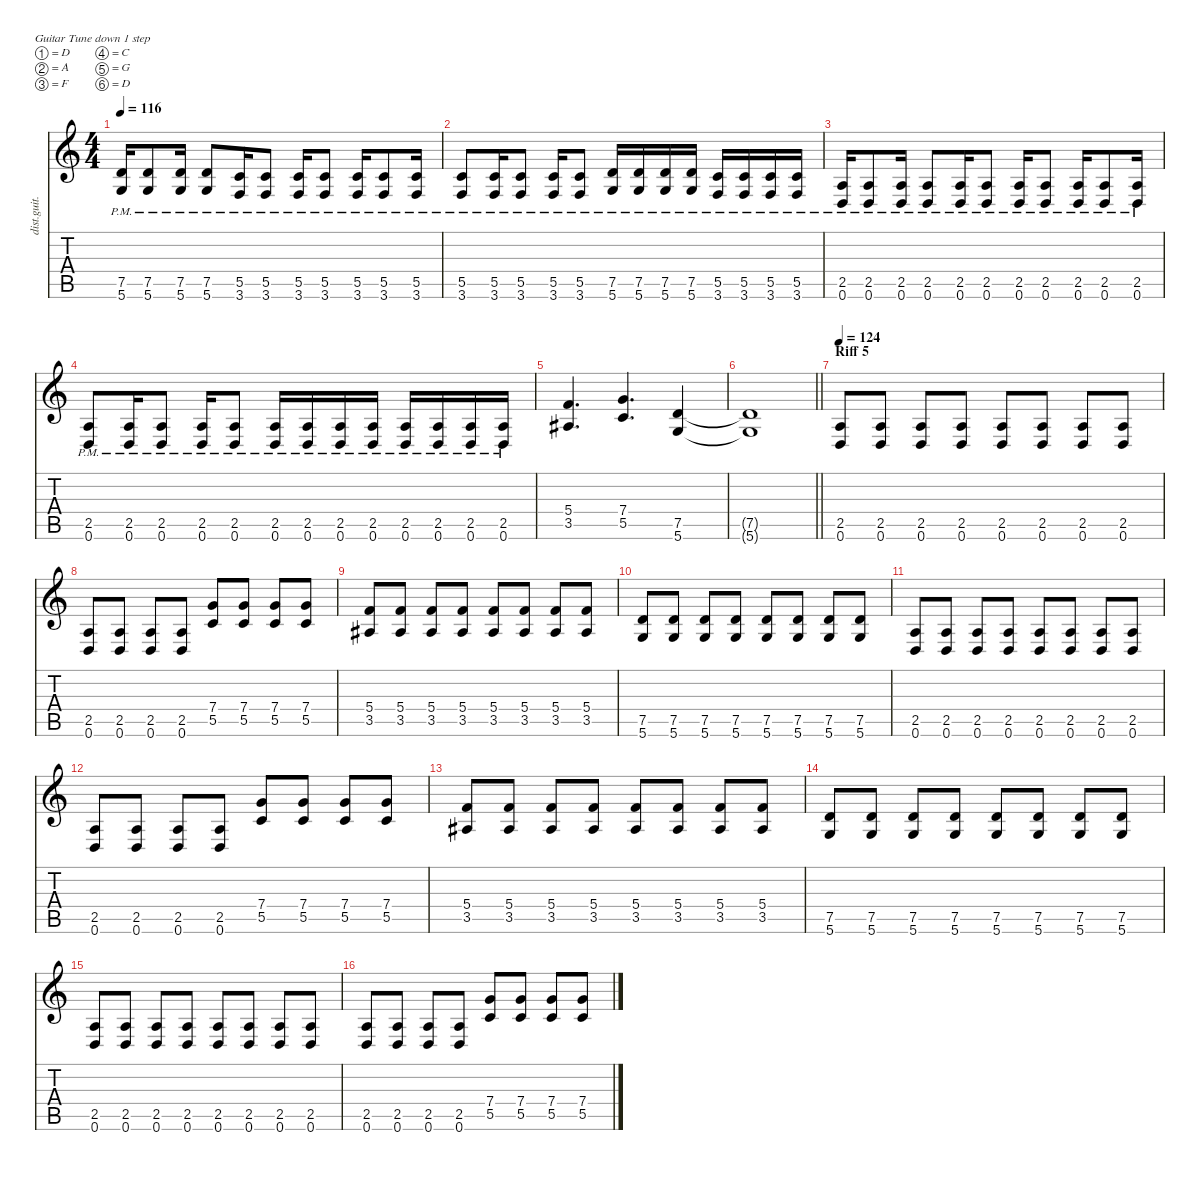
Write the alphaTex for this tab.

\defaultSystemsLayout 4
\hideDynamics
\bracketExtendMode nobrackets
\otherSystemsTrackNameOrientation horizontal
\track ("Rhytm guitar" "dist.guit.") {instrument distortionguitar}
\staff {score tabs}
\tuning (D4 A3 F3 C3 G2 D2)
\ts (4 4)
\tempo 116
\clef g2
\ks c
(7.5{pm} 5.6{pm}).16{dy f beam Up} (7.5{pm} 5.6{pm}).8{beam Up} (7.5{pm} 5.6{pm}).16{beam Up} (7.5{pm} 5.6{pm}).8{beam Up} (5.5{pm} 3.6{pm}).16{beam Up} (5.5{pm} 3.6{pm}).8{beam Up} (5.5{pm} 3.6{pm}).16{beam Up} (5.5{pm} 3.6{pm}).8{beam Up} (5.5{pm} 3.6{pm}).16{beam Up} (5.5{pm} 3.6{pm}).8{beam Up} (5.5{pm} 3.6{pm}).16{beam Up} |
(5.5{pm} 3.6{pm}).8{beam Up} (5.5{pm} 3.6{pm}).16{beam Up} (5.5{pm} 3.6{pm}).8{beam Up} (5.5{pm} 3.6{pm}).16{beam Up} (5.5{pm} 3.6{pm}).8{beam Up} (7.5{pm} 5.6).16{beam Up} (7.5{pm} 5.6{pm}).16{beam Up} (7.5{pm} 5.6{pm}).16{beam Up} (7.5{pm} 5.6{pm}).16{beam Up} (5.5{pm} 3.6{pm}).16{beam Up} (5.5{pm} 3.6{pm}).16{beam Up} (5.5{pm} 3.6{pm}).16{beam Up} (5.5{pm} 3.6{pm}).16{beam Up} |
(2.5{pm} 0.6{pm}).16{beam Up} (2.5{pm} 0.6{pm}).8{beam Up} (2.5{pm} 0.6{pm}).16{beam Up} (2.5{pm} 0.6{pm}).8{beam Up} (2.5{pm} 0.6{pm}).16{beam Up} (2.5{pm} 0.6{pm}).8{beam Up} (2.5{pm} 0.6{pm}).16{beam Up} (2.5{pm} 0.6{pm}).8{beam Up} (2.5{pm} 0.6{pm}).16{beam Up} (2.5{pm} 0.6{pm}).8{beam Up} (2.5{pm} 0.6{pm}).16{beam Up} |
(2.5{pm} 0.6{pm}).8{beam Up} (2.5{pm} 0.6{pm}).16{beam Up} (2.5{pm} 0.6{pm}).8{beam Up} (2.5{pm} 0.6{pm}).16{beam Up} (2.5{pm} 0.6{pm}).8{beam Up} (2.5{pm} 0.6{pm}).16{beam Up} (2.5{pm} 0.6{pm}).16{beam Up} (2.5{pm} 0.6{pm}).16{beam Up} (2.5{pm} 0.6{pm}).16{beam Up} (2.5{pm} 0.6{pm}).16{beam Up} (2.5{pm} 0.6{pm}).16{beam Up} (2.5{pm} 0.6{pm}).16{beam Up} (2.5{pm} 0.6{pm}).16{beam Up} |
(5.4 3.5{acc #}).4{d beam Up} (7.4 5.5).4{d beam Up} (7.5 5.6).4{beam Up} |
\barLineRight lightlight
(7.5{t} 5.6{t}).1{beam Up} |
\section ("" "Riff 5")
\tempo 124
(2.5 0.6).8{beam Up} (2.5 0.6).8{beam Up} (2.5 0.6).8{beam Up} (2.5 0.6).8{beam Up} (2.5 0.6).8{beam Up} (2.5 0.6).8{beam Up} (2.5 0.6).8{beam Up} (2.5 0.6).8{beam Up} |
(2.5 0.6).8{beam Up} (2.5 0.6).8{beam Up} (2.5 0.6).8{beam Up} (2.5 0.6).8{beam Up} (7.4 5.5).8{beam Up} (7.4 5.5).8{beam Up} (7.4 5.5).8{beam Up} (7.4 5.5).8{beam Up} |
(5.4 3.5{acc #}).8{beam Up} (5.4 3.5{acc #}).8{beam Up} (5.4 3.5{acc #}).8{beam Up} (5.4 3.5{acc #}).8{beam Up} (5.4 3.5{acc #}).8{beam Up} (5.4 3.5{acc #}).8{beam Up} (5.4 3.5{acc #}).8{beam Up} (5.4 3.5{acc #}).8{beam Up} |
(7.5 5.6).8{beam Up} (7.5 5.6).8{beam Up} (7.5 5.6).8{beam Up} (7.5 5.6).8{beam Up} (7.5 5.6).8{beam Up} (7.5 5.6).8{beam Up} (7.5 5.6).8{beam Up} (7.5 5.6).8{beam Up} |
(2.5 0.6).8{beam Up} (2.5 0.6).8{beam Up} (2.5 0.6).8{beam Up} (2.5 0.6).8{beam Up} (2.5 0.6).8{beam Up} (2.5 0.6).8{beam Up} (2.5 0.6).8{beam Up} (2.5 0.6).8{beam Up} |
(2.5 0.6).8{beam Up} (2.5 0.6).8{beam Up} (2.5 0.6).8{beam Up} (2.5 0.6).8{beam Up} (7.4 5.5).8{beam Up} (7.4 5.5).8{beam Up} (7.4 5.5).8{beam Up} (7.4 5.5).8{beam Up} |
(5.4 3.5{acc #}).8{beam Up} (5.4 3.5{acc #}).8{beam Up} (5.4 3.5{acc #}).8{beam Up} (5.4 3.5{acc #}).8{beam Up} (5.4 3.5{acc #}).8{beam Up} (5.4 3.5{acc #}).8{beam Up} (5.4 3.5{acc #}).8{beam Up} (5.4 3.5{acc #}).8{beam Up} |
(7.5 5.6).8{beam Up} (7.5 5.6).8{beam Up} (7.5 5.6).8{beam Up} (7.5 5.6).8{beam Up} (7.5 5.6).8{beam Up} (7.5 5.6).8{beam Up} (7.5 5.6).8{beam Up} (7.5 5.6).8{beam Up} |
(2.5 0.6).8{beam Up} (2.5 0.6).8{beam Up} (2.5 0.6).8{beam Up} (2.5 0.6).8{beam Up} (2.5 0.6).8{beam Up} (2.5 0.6).8{beam Up} (2.5 0.6).8{beam Up} (2.5 0.6).8{beam Up} |
(2.5 0.6).8{beam Up} (2.5 0.6).8{beam Up} (2.5 0.6).8{beam Up} (2.5 0.6).8{beam Up} (7.4 5.5).8{beam Up} (7.4 5.5).8{beam Up} (7.4 5.5).8{beam Up} (7.4 5.5).8{beam Up}
